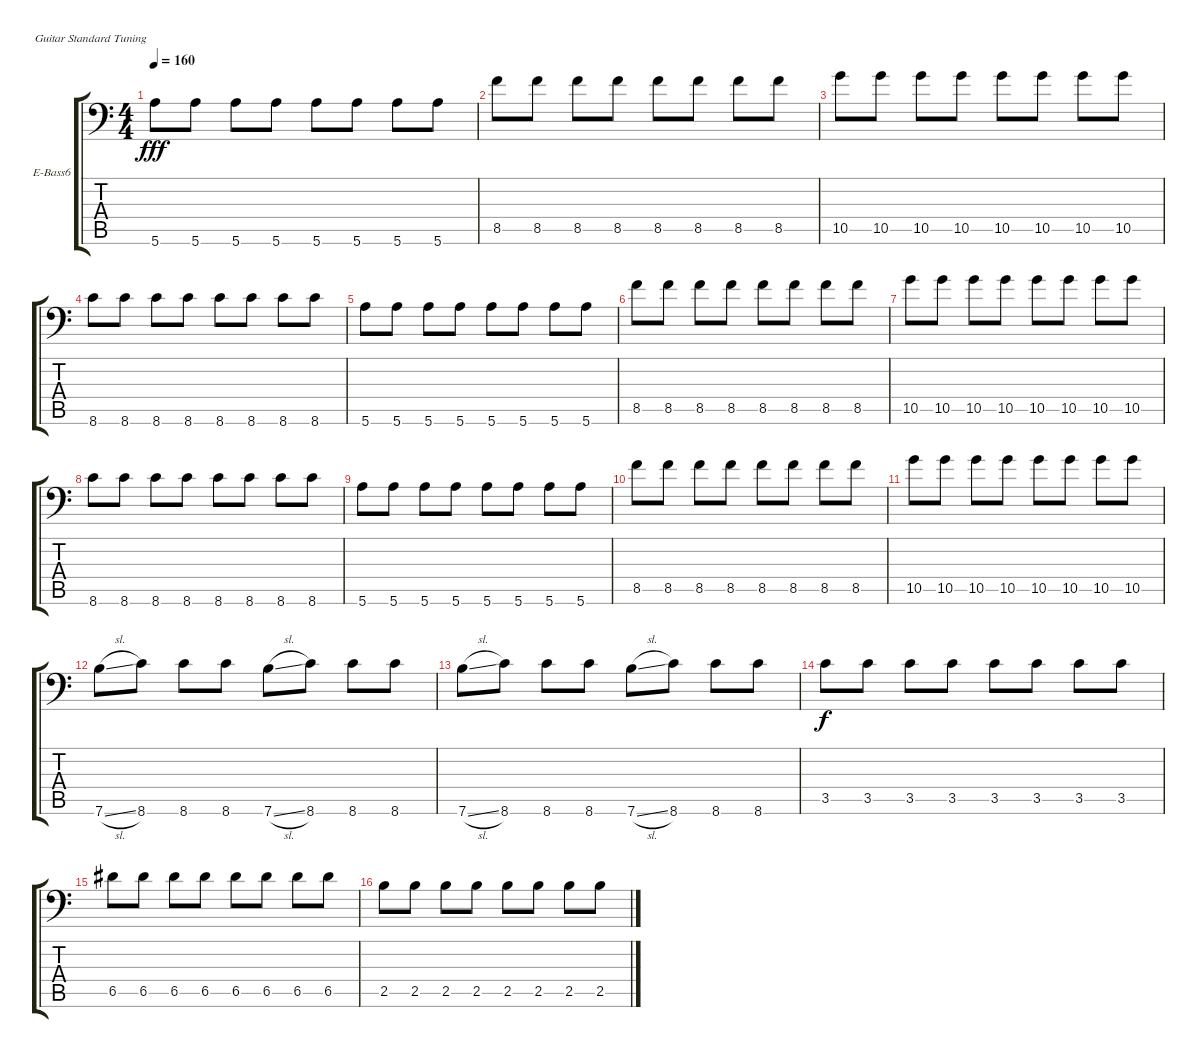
\bracketExtendMode groupsimilarinstruments
\firstSystemTrackNameOrientation horizontal
\otherSystemsTrackNameOrientation horizontal
\track ("Äîðîæêà 1" "E-Bass6") {instrument electricbasspick}
\staff {score tabs}
\tuning (E4 B3 G3 D3 A2 E2)
\ts (4 4)
\tempo 160
\clef f4
\ks c
5.6.8{dy fff} 5.6.8 5.6.8 5.6.8 5.6.8 5.6.8 5.6.8 5.6.8 |
8.5.8 8.5.8 8.5.8 8.5.8 8.5.8 8.5.8 8.5.8 8.5.8 |
10.5.8 10.5.8 10.5.8 10.5.8 10.5.8 10.5.8 10.5.8 10.5.8 |
8.6.8 8.6.8 8.6.8 8.6.8 8.6.8 8.6.8 8.6.8 8.6.8 |
5.6.8 5.6.8 5.6.8 5.6.8 5.6.8 5.6.8 5.6.8 5.6.8 |
8.5.8 8.5.8 8.5.8 8.5.8 8.5.8 8.5.8 8.5.8 8.5.8 |
10.5.8 10.5.8 10.5.8 10.5.8 10.5.8 10.5.8 10.5.8 10.5.8 |
8.6.8 8.6.8 8.6.8 8.6.8 8.6.8 8.6.8 8.6.8 8.6.8 |
5.6.8 5.6.8 5.6.8 5.6.8 5.6.8 5.6.8 5.6.8 5.6.8 |
8.5.8 8.5.8 8.5.8 8.5.8 8.5.8 8.5.8 8.5.8 8.5.8 |
10.5.8 10.5.8 10.5.8 10.5.8 10.5.8 10.5.8 10.5.8 10.5.8 |
7.6{sl}.8 8.6.8 8.6.8 8.6.8 7.6{sl}.8 8.6.8 8.6.8 8.6.8 |
7.6{sl}.8 8.6.8 8.6.8 8.6.8 7.6{sl}.8 8.6.8 8.6.8 8.6.8 |
3.5.8{dy f} 3.5.8 3.5.8 3.5.8 3.5.8 3.5.8 3.5.8 3.5.8 |
6.5.8 6.5.8 6.5.8 6.5.8 6.5.8 6.5.8 6.5.8 6.5.8 |
2.5.8 2.5.8 2.5.8 2.5.8 2.5.8 2.5.8 2.5.8 2.5.8
